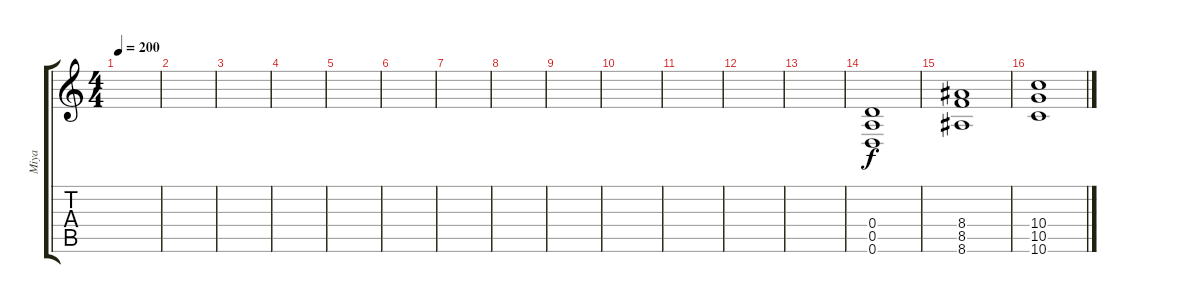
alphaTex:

\track ("Miya" "Miya") {instrument overdrivenguitar}
\staff {score tabs}
\tuning (E4 B3 G3 D3 A2 D2) {hide}
\ts (4 4)
\tempo 200
\clef g2
\ks c
|
|
|
|
|
|
|
|
|
|
|
|
|
(0.4 0.5 0.6).1 |
(8.4 8.5 8.6).1 |
(10.4 10.5 10.6).1
